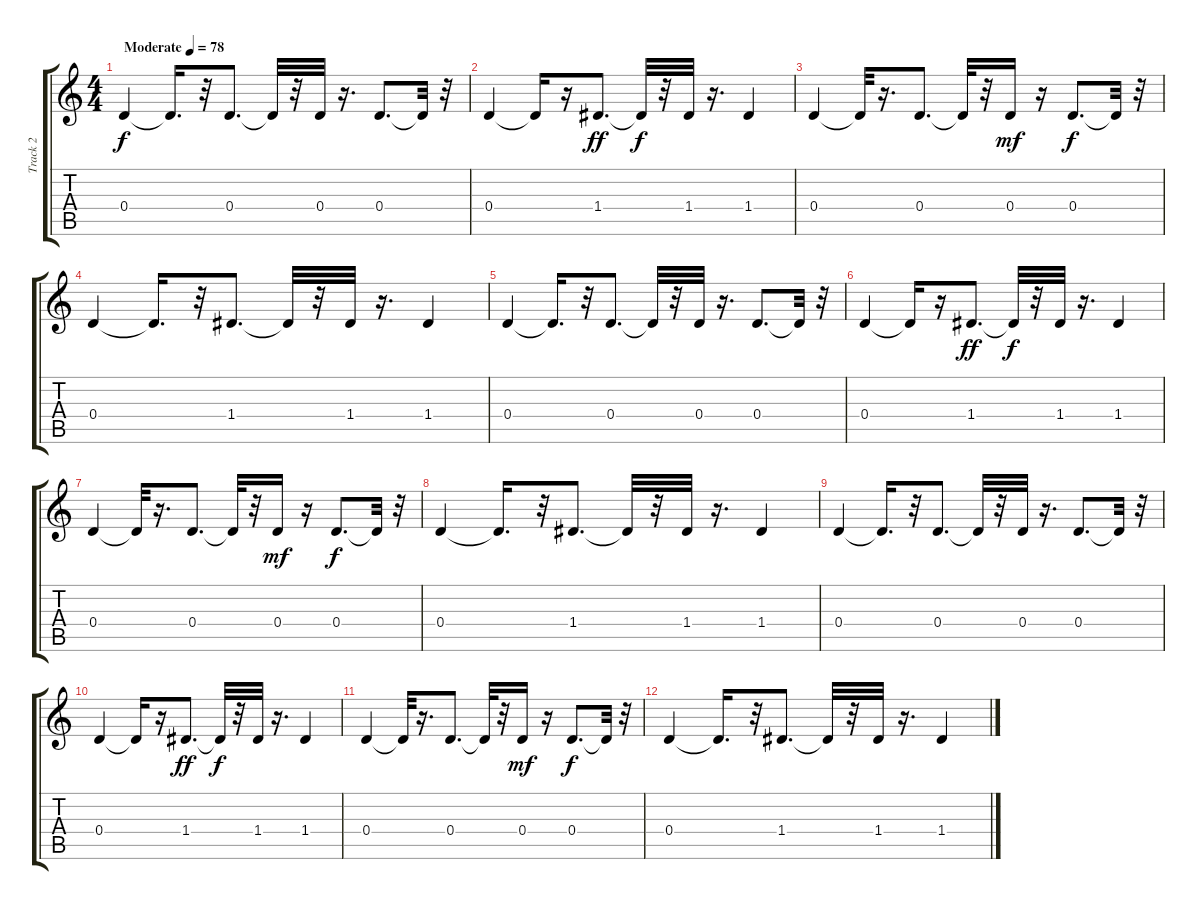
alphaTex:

\track ("Track 2" "Track 2") {instrument electricbassfinger}
\staff {score tabs}
\tuning (E4 B3 G3 D3 A2 E2) {hide}
\ts (4 4)
\tempo (78 "Moderate")
\clef g2
\ks c
0.4.4{dy f instrument electricbassfinger} 0.4{t}.16{d} r.32 0.4.8{d} 0.4{t}.32 r.32 0.4.32 r.16{d} 0.4.8{d} 0.4{t}.32 r.32 |
0.4.4 0.4{t}.16 r.16 1.4.8{d dy ff} 1.4{t}.32{dy f} r.32 1.4.32 r.16{d} 1.4.4 |
0.4.4 0.4{t}.32 r.16{d} 0.4.8{d} 0.4{t}.32 r.32 0.4.16{dy mf} r.16 0.4.8{d dy f} 0.4{t}.32 r.32 |
0.4.4 0.4{t}.16{d} r.32 1.4.8{d} 1.4{t}.32 r.32 1.4.32 r.16{d} 1.4.4 |
0.4.4 0.4{t}.16{d} r.32 0.4.8{d} 0.4{t}.32 r.32 0.4.32 r.16{d} 0.4.8{d} 0.4{t}.32 r.32 |
0.4.4 0.4{t}.16 r.16 1.4.8{d dy ff} 1.4{t}.32{dy f} r.32 1.4.32 r.16{d} 1.4.4 |
0.4.4 0.4{t}.32 r.16{d} 0.4.8{d} 0.4{t}.32 r.32 0.4.16{dy mf} r.16 0.4.8{d dy f} 0.4{t}.32 r.32 |
0.4.4 0.4{t}.16{d} r.32 1.4.8{d} 1.4{t}.32 r.32 1.4.32 r.16{d} 1.4.4 |
0.4.4 0.4{t}.16{d} r.32 0.4.8{d} 0.4{t}.32 r.32 0.4.32 r.16{d} 0.4.8{d} 0.4{t}.32 r.32 |
0.4.4 0.4{t}.16 r.16 1.4.8{d dy ff} 1.4{t}.32{dy f} r.32 1.4.32 r.16{d} 1.4.4 |
0.4.4 0.4{t}.32 r.16{d} 0.4.8{d} 0.4{t}.32 r.32 0.4.16{dy mf} r.16 0.4.8{d dy f} 0.4{t}.32 r.32 |
0.4.4 0.4{t}.16{d} r.32 1.4.8{d} 1.4{t}.32 r.32 1.4.32 r.16{d} 1.4.4
